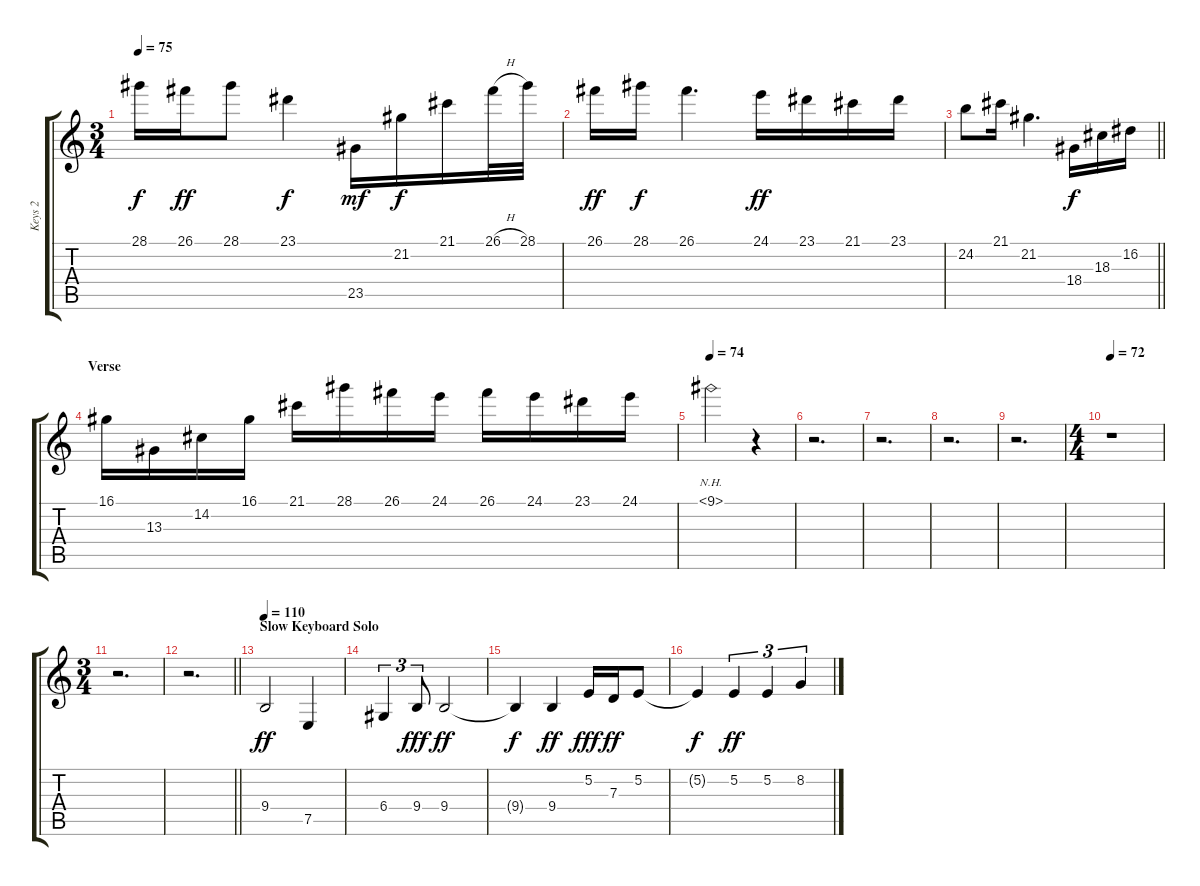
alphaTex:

\track ("Keys 2" "Keys 2") {instrument lead1square}
\staff {score tabs}
\tuning (E4 B3 G3 D3 A2 E2) {hide}
\ts (3 4)
\tempo 75
\clef g2
\ks c
28.1.16{dy f} 26.1.16{dy ff} 28.1.8 23.1.4{dy f} 23.5.16{dy mf} 21.2.16{dy f} 21.1.16 26.1{h}.32 28.1.32 |
26.1.16{dy ff} 28.1.16{dy f} 26.1.4{d} 24.1.16{dy ff} 23.1.16 21.1.16 23.1.16 |
\barLineRight lightlight
24.2.8 21.1.16 21.2.4{d} 18.4.16{dy f} 18.3.16 16.2.16 |
\section ("" "Verse")
16.1.16 13.3.16 14.2.16 16.1.16 21.1.16 28.1.16 26.1.16 24.1.16 26.1.16 24.1.16 23.1.16 24.1.16 |
\tempo 74
9.1{nh}.2 r.4 |
r.2{d} |
r.2{d} |
r.2{d} |
r.2{d} |
\ts (4 4)
\tempo 72
r.1 |
\ts (3 4)
r.2{d} |
\barLineRight lightlight
r.2{d} |
\section ("" "Slow Keyboard Solo")
\tempo 110
9.4.2{dy ff balance 6} 7.5.4 |
6.4.4{tu (3 2)} 9.4.8{tu (3 2) dy fff} 9.4.2{dy ff} |
9.4{t}.4{dy f} 9.4.4{dy ff} 5.2.16{dy fff} 7.3.16{dy ff} 5.2.8 |
5.2{t}.4{dy f} 5.2.4{tu (3 2) dy ff} 5.2.4{tu (3 2)} 8.2.4{tu (3 2)}
